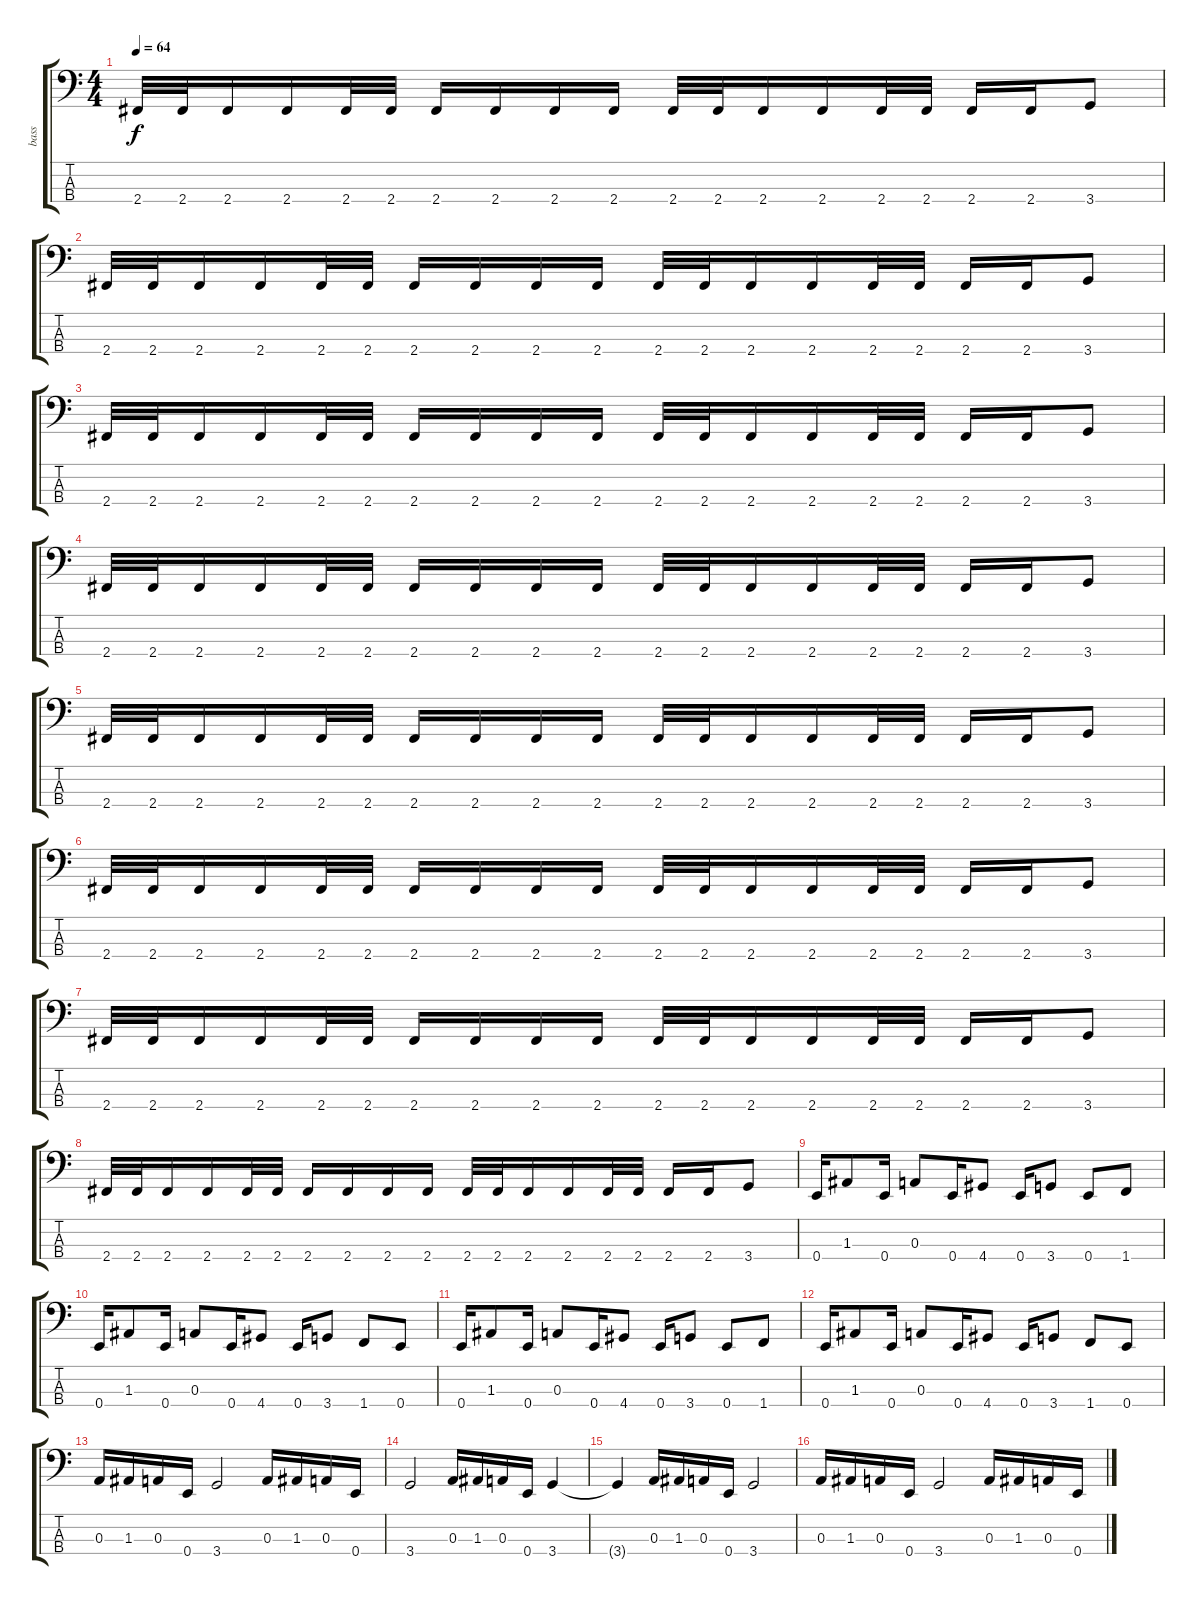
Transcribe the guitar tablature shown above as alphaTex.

\track ("bass" "bass") {instrument electricbassfinger}
\staff {score tabs}
\tuning (G2 D2 A1 E1) {hide}
\ts (4 4)
\tempo 64
\clef f4
\ks c
2.4.32{dy f} 2.4.32 2.4.16 2.4.16 2.4.32 2.4.32 2.4.16 2.4.16 2.4.16 2.4.16 2.4.32 2.4.32 2.4.16 2.4.16 2.4.32 2.4.32 2.4.16 2.4.16 3.4.8 |
2.4.32 2.4.32 2.4.16 2.4.16 2.4.32 2.4.32 2.4.16 2.4.16 2.4.16 2.4.16 2.4.32 2.4.32 2.4.16 2.4.16 2.4.32 2.4.32 2.4.16 2.4.16 3.4.8 |
2.4.32 2.4.32 2.4.16 2.4.16 2.4.32 2.4.32 2.4.16 2.4.16 2.4.16 2.4.16 2.4.32 2.4.32 2.4.16 2.4.16 2.4.32 2.4.32 2.4.16 2.4.16 3.4.8 |
2.4.32 2.4.32 2.4.16 2.4.16 2.4.32 2.4.32 2.4.16 2.4.16 2.4.16 2.4.16 2.4.32 2.4.32 2.4.16 2.4.16 2.4.32 2.4.32 2.4.16 2.4.16 3.4.8 |
2.4.32 2.4.32 2.4.16 2.4.16 2.4.32 2.4.32 2.4.16 2.4.16 2.4.16 2.4.16 2.4.32 2.4.32 2.4.16 2.4.16 2.4.32 2.4.32 2.4.16 2.4.16 3.4.8 |
2.4.32 2.4.32 2.4.16 2.4.16 2.4.32 2.4.32 2.4.16 2.4.16 2.4.16 2.4.16 2.4.32 2.4.32 2.4.16 2.4.16 2.4.32 2.4.32 2.4.16 2.4.16 3.4.8 |
2.4.32 2.4.32 2.4.16 2.4.16 2.4.32 2.4.32 2.4.16 2.4.16 2.4.16 2.4.16 2.4.32 2.4.32 2.4.16 2.4.16 2.4.32 2.4.32 2.4.16 2.4.16 3.4.8 |
2.4.32 2.4.32 2.4.16 2.4.16 2.4.32 2.4.32 2.4.16 2.4.16 2.4.16 2.4.16 2.4.32 2.4.32 2.4.16 2.4.16 2.4.32 2.4.32 2.4.16 2.4.16 3.4.8 |
0.4.16 1.3.8 0.4.16 0.3.8 0.4.16 4.4.8 0.4.16 3.4.8 0.4.8 1.4.8 |
0.4.16 1.3.8 0.4.16 0.3.8 0.4.16 4.4.8 0.4.16 3.4.8 1.4.8 0.4.8 |
0.4.16 1.3.8 0.4.16 0.3.8 0.4.16 4.4.8 0.4.16 3.4.8 0.4.8 1.4.8 |
0.4.16 1.3.8 0.4.16 0.3.8 0.4.16 4.4.8 0.4.16 3.4.8 1.4.8 0.4.8 |
0.3.16 1.3.16 0.3.16 0.4.16 3.4.2 0.3.16 1.3.16 0.3.16 0.4.16 |
3.4.2 0.3.16 1.3.16 0.3.16 0.4.16 3.4.4 |
3.4{t}.4 0.3.16 1.3.16 0.3.16 0.4.16 3.4.2 |
0.3.16 1.3.16 0.3.16 0.4.16 3.4.2 0.3.16 1.3.16 0.3.16 0.4.16
